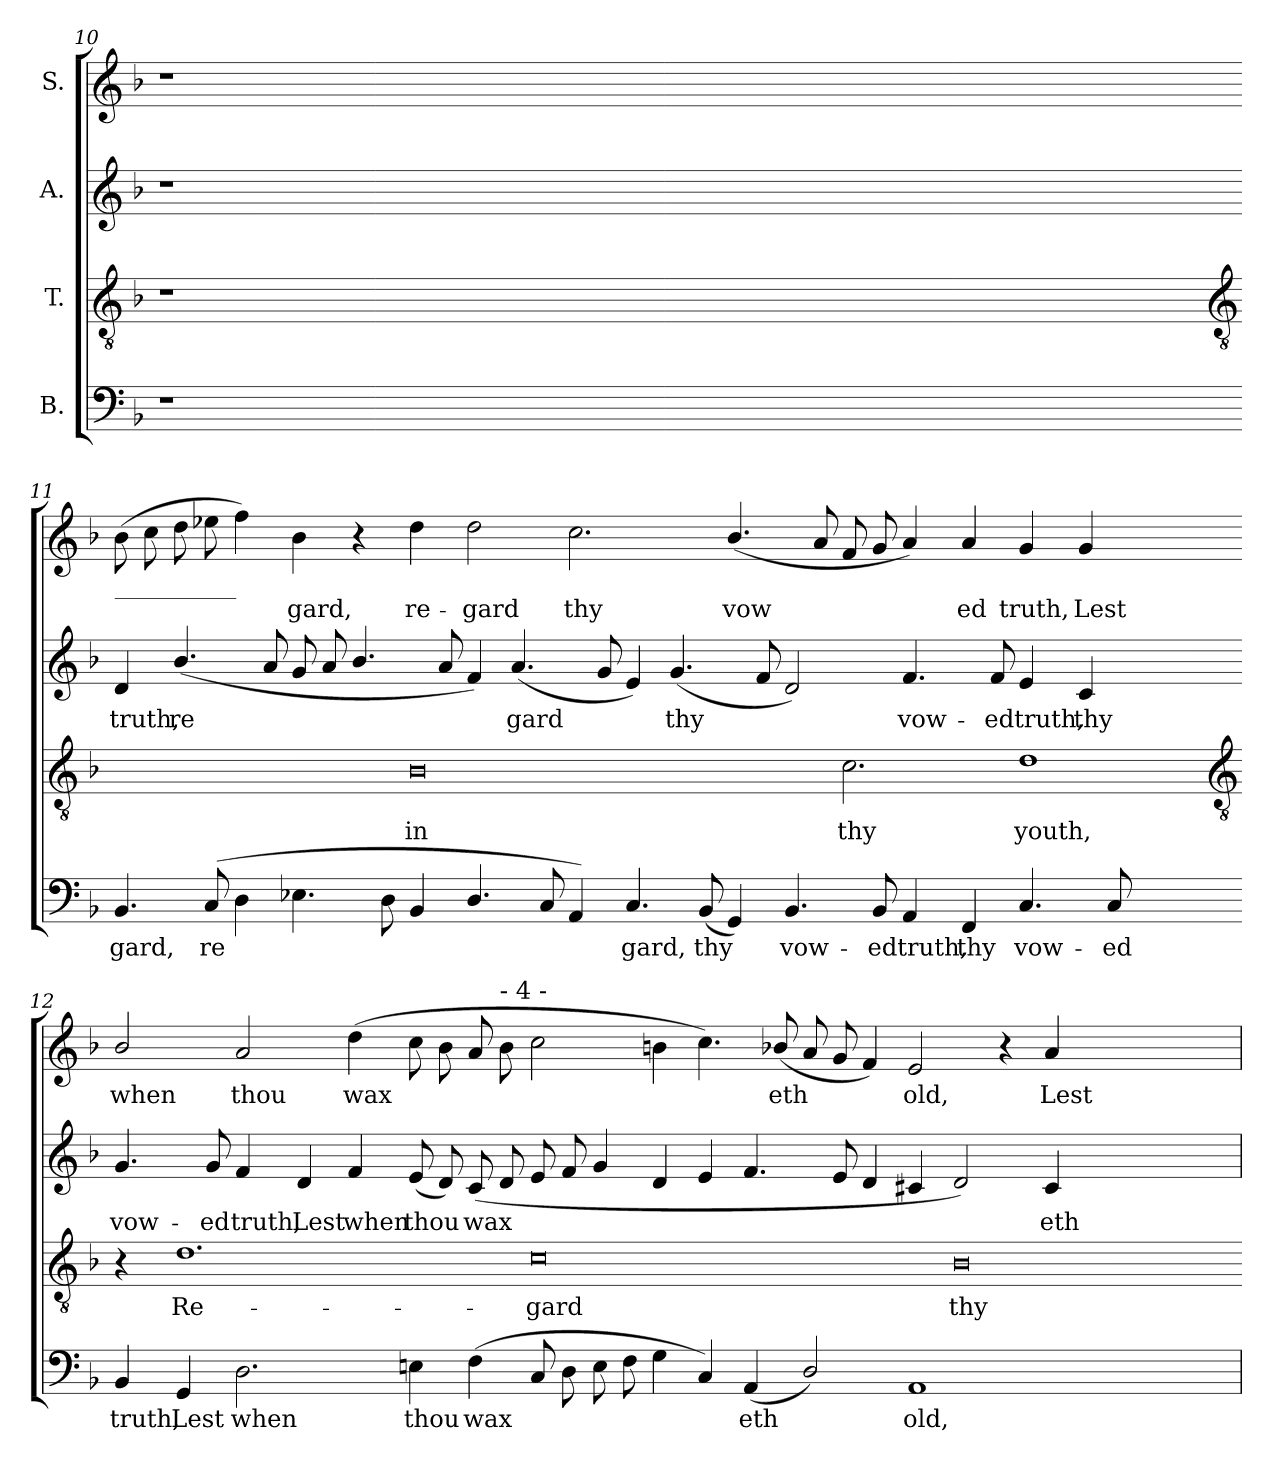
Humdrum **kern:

**kern	**text	**kern	**text	**kern	**text	**kern	**text
*part4	*part4	*part3	*part3	*part2	*part2	*part1	*part1
*staff4	*staff4	*staff3	*staff3	*staff2	*staff2	*staff1	*staff1
*I"B.	*	*I"T.	*	*I"A.	*	*I"S.	*
*clefF4	*	*clefGv2	*	*clefG2	*	*clefG2	*
*k[b-]	*	*k[b-]	*	*k[b-]	*	*k[b-]	*
*F:	*	*F:	*	*F:	*	*F:	*
=10A	=10A	=10A	=10A	=10A	=10A	=10A	=10A
1r	.	1r	.	1r	.	1r	.
!!LO:LB:g=z
=11-	=11-	=11-	=11-	=11-	=11-	=11-	=11-
*	*	*clefGv2	*	*	*	*	*
!	!	!	!	!	!	!LO:TX:b:t=__________	!
!	!LO:LY:b	!	!	!	!LO:LY:b	!	!
4.BB-	-gard,	1ryy	.	4d	truth,	(>8b-	.
.	.	.	.	.	.	8cc	.
!	!	!	!	!	!LO:LY:b	!	!
.	.	.	.	(<4.b-/	re	8dd	.
!	!LO:LY:b	!	!	!	!	!	!
(>8C	re	.	.	.	.	8ee-X	.
4D	.	.	.	.	.	4ff)	.
.	.	.	.	8a/	.	.	.
!	!	!	!	!	!	!	!LO:LY:b
4.E-X	.	.	.	8g/	.	4b-	gard,
.	.	.	.	8a/	.	.	.
.	.	4ryy	.	4.b-/	.	4r	.
8D	.	.	.	.	.	.	.
!	!	!	!LO:LY:b	!	!	!	!LO:LY:b
4BB-	.	0B-	in	.	.	4dd	re-
.	.	.	.	8a	.	.	.
!	!	!	!	!	!	!	!LO:LY:b
4.D/	.	.	.	4f)	.	2dd	-gard
!	!	!	!	!	!LO:LY:b	!	!
.	.	.	.	(<4.a	gard	.	.
8C	.	.	.	.	.	.	.
!	!	!	!	!	!	!	!LO:LY:b
4AA)	.	.	.	.	.	2.cc	thy
.	.	.	.	8g	.	.	.
!	!LO:LY:b	!	!	!	!	!	!
4.C	gard,	.	.	4e)	.	.	.
!	!	!	!	!	!LO:LY:b	!	!
.	.	.	.	(<4.g	thy	.	.
!	!LO:LY:b	!	!	!	!	!	!
(<8BB-	thy	.	.	.	.	.	.
!	!	!	!	!	!	!	!LO:LY:b
4GG)	.	.	.	.	.	(<4.b-/	vow
.	.	.	.	8f	.	.	.
!	!LO:LY:b	!	!	!	!	!	!
4.BB-	vow-	.	.	2d)	.	.	.
.	.	.	.	.	.	8a	.
!	!	!	!LO:LY:b	!	!	!	!
.	.	2.c	thy	.	.	8f	.
!	!LO:LY:b	!	!	!	!	!	!
8BB-	-ed	.	.	.	.	8g	.
!	!LO:LY:b	!	!	!	!LO:LY:b	!	!
4AA	truth,	.	.	4.f	vow-	4a)	.
!	!LO:LY:b	!	!	!	!	!	!LO:LY:b
4FF	thy	.	.	.	.	4a	ed
!	!	!	!	!	!LO:LY:b	!	!
.	.	.	.	8f	-ed	.	.
!	!LO:LY:b	!	!LO:LY:b	!	!LO:LY:b	!	!LO:LY:b
4.C	vow-	1d	youth,	4e	truth,	4g	truth,
!	!	!	!	!	!LO:LY:b	!	!LO:LY:b
.	.	.	.	4c	thy	4g	Lest
!	!LO:LY:b	!	!	!	!	!	!
8C	-ed	.	.	.	.	.	.
2ryy	.	.	.	2ryy	.	2ryy	.
!!LO:LB:g=z
=12-	=12-	=12-	=12-	=12-	=12-	=12-	=12-
*	*	*clefGv2	*	*	*	*	*
!	!LO:LY:b	!	!	!	!LO:LY:b	!	!LO:LY:b
4BB-	truth,	4r	.	4.g	vow-	2b-/	when
!	!LO:LY:b	!	!LO:LY:b	!	!	!	!
4GG	Lest	1.d	Re-	.	.	.	.
!	!	!	!	!	!LO:LY:b	!	!
.	.	.	.	8g	-ed	.	.
!	!LO:LY:b	!	!	!	!LO:LY:b	!	!LO:LY:b
2.D	when	.	.	4f	truth,	2a	thou
!	!	!	!	!	!LO:LY:b	!	!
.	.	.	.	4d	Lest	.	.
!	!	!	!	!	!LO:LY:b	!	!LO:LY:b
.	.	.	.	4f	when	(>4dd	wax
!	!LO:LY:b	!	!	!	!LO:LY:b	!	!
4E	thou	.	.	(<8e	thou	8cc	.
.	.	.	.	8d)	.	8b-	.
!	!LO:LY:b	!	!	!	!LO:LY:b	!	!
(>4F	wax	.	.	(<8c	wax	8a	.
!	!	!	!	!	!	!LO:TX:a:t=- 4 -	!
.	.	.	.	8d	.	8b-	.
!	!	!	!LO:LY:b	!	!	!	!
8C	.	0c	-gard	8e	.	2cc	.
8D	.	.	.	8f	.	.	.
8E	.	.	.	4g	.	.	.
8F	.	.	.	.	.	.	.
4G	.	.	.	4d	.	4bn	.
4C)	.	.	.	4e	.	4.cc)	.
!	!LO:LY:b	!	!	!	!	!	!
(<4AA	eth	.	.	4.f	.	.	.
!	!	!	!	!	!	!	!LO:LY:b
.	.	.	.	.	.	(<8b-X/	eth
2D/)	.	.	.	.	.	8a	.
.	.	.	.	8e	.	8g	.
.	.	.	.	4d	.	4f)	.
!	!LO:LY:b	!	!	!	!	!	!LO:LY:b
1AA	old,	.	.	4c#X	.	2e	old,
!	!	!	!LO:LY:b	!	!	!	!
.	.	0B-	thy	2d)	.	.	.
.	.	.	.	.	.	4r	.
!	!	!	!	!	!LO:LY:b	!	!LO:LY:b
.	.	.	.	4c#	eth	4a	Lest
1ryy	.	.	.	1ryy	.	1ryy	.
4ryy	.	.	.	4ryy	.	4ryy	.
=	=	=-	=	=	=	=	=
*-	*-	*-	*-	*-	*-	*-	*-
